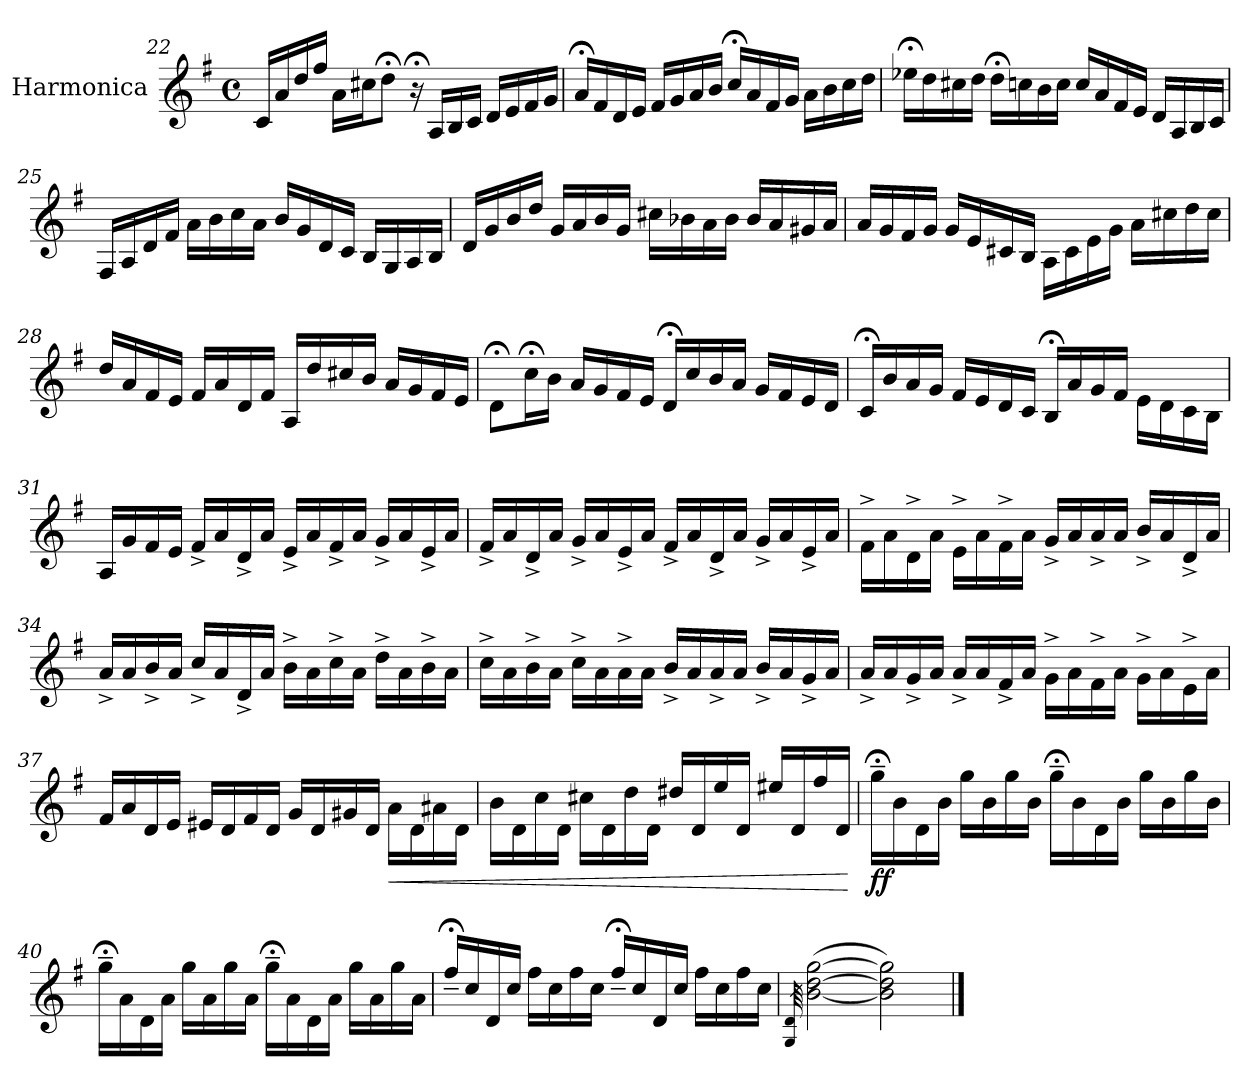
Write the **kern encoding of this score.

**kern	**dynam
*part1	*part1
*staff1	*staff1
*I"Harmonica	*
*I'Harm.	*
*clefG2	*
*k[f#]	*
*M4/4	*
*met(c)	*
=22	=22
16c/LL	.
16a/	.
16dd/	.
*MM70	*
16ff#/JJ	.
16a\LL	.
16cc#X\J	.
8dd;<\J	.
*MM85	*
16r;<	.
16A/LL	.
16B/	.
16c/JJ	.
16d/LL	.
16e/	.
16f#/	.
16g/JJ	.
=23	=23
16a;</LL	.
16f#/	.
16d/	.
16e/JJ	.
16f#/LL	.
16g/	.
16a/	.
16b/JJ	.
16cc;</LL	.
16a/	.
16f#/	.
16g/JJ	.
16a\LL	.
16b\	.
16cc\	.
16dd\JJ	.
!!LO:LB:g=z
=24	=24
16ee-X;<\LL	.
16dd\	.
16cc#X\	.
16dd\JJ	.
16dd;<\LL	.
16ccn\	.
16b\	.
16cc\JJ	.
16cc/LL	.
16a/	.
16f#/	.
16e/JJ	.
16d/LL	.
16A/	.
16B/	.
16c/JJ	.
=25	=25
16F#/LL	.
16A/	.
16d/	.
16f#/JJ	.
16a\LL	.
16b\	.
16cc\	.
16a\JJ	.
16b/LL	.
16g/	.
16d/	.
16c/JJ	.
16B/LL	.
16G/	.
16A/	.
16B/JJ	.
!!LO:LB:g=z
=26	=26
16d/LL	.
16g/	.
16b/	.
16dd/JJ	.
16g/LL	.
16a/	.
16b/	.
16g/JJ	.
16cc#X\LL	.
16b-X\	.
16a\	.
16b-\JJ	.
16b-/LL	.
16a/	.
16g#X/	.
16a/JJ	.
=27	=27
16a/LL	.
16g/	.
16f#/	.
16g/JJ	.
16g/LL	.
16e/	.
16c#X/	.
16B/JJ	.
16A\LL	.
16c#\	.
16e\	.
16g\JJ	.
16a\LL	.
16cc#X\	.
16dd\	.
16cc#\JJ	.
!!LO:LB:g=z
=28	=28
16dd/LL	.
16a/	.
16f#/	.
16e/JJ	.
16f#/LL	.
16a/	.
16d/	.
16f#/JJ	.
16A/LL	.
16dd/	.
16cc#X/	.
16b/JJ	.
16a/LL	.
16g/	.
16f#/	.
16e/JJ	.
=29	=29
8d;<\L	.
*MM90	*
16cc;<\L	.
16b\JJ	.
16a/LL	.
16g/	.
16f#/	.
16e/JJ	.
16d;</LL	.
16cc/	.
16b/	.
16a/JJ	.
16g/LL	.
16f#/	.
16e/	.
16d/JJ	.
=30	=30
16c;</LL	.
16b/	.
16a/	.
16g/JJ	.
16f#/LL	.
16e/	.
16d/	.
16c/JJ	.
16B;</LL	.
16a/	.
16g/	.
16f#/JJ	.
16e\LL	.
16d\	.
16c\	.
16B\JJ	.
!!LO:LB:g=z
=31	=31
16A/LL	.
16g/	.
16f#/	.
16e/JJ	.
*MM95	*
16f#^/LL	.
16a/	.
16d^/	.
16a/JJ	.
16e^/LL	.
16a/	.
16f#^/	.
16a/JJ	.
16g^/LL	.
16a/	.
16e^/	.
16a/JJ	.
=32	=32
16f#^/LL	.
16a/	.
16d^/	.
16a/JJ	.
16g^/LL	.
16a/	.
16e^/	.
16a/JJ	.
16f#^/LL	.
16a/	.
16d^/	.
16a/JJ	.
16g^/LL	.
16a/	.
16e^/	.
16a/JJ	.
=33	=33
16f#^\LL	.
16a\	.
16d^\	.
16a\JJ	.
16e^\LL	.
16a\	.
16f#^\	.
16a\JJ	.
16g^/LL	.
16a/	.
16a^/	.
16a/JJ	.
16b^/LL	.
16a/	.
16d^/	.
16a/JJ	.
!!LO:LB:g=z
=34	=34
16a^/LL	.
16a/	.
16b^/	.
16a/JJ	.
16cc^/LL	.
16a/	.
16d^/	.
16a/JJ	.
16b^\LL	.
16a\	.
16cc^\	.
16a\JJ	.
16dd^\LL	.
16a\	.
16b^\	.
16a\JJ	.
=35	=35
16cc^\LL	.
16a\	.
16b^\	.
16a\JJ	.
16cc^\LL	.
16a\	.
16a^\	.
16a\JJ	.
16b^/LL	.
16a/	.
16a^/	.
16a/JJ	.
16b^/LL	.
16a/	.
16g^/	.
16a/JJ	.
=36	=36
16a^/LL	.
16a/	.
16g^/	.
16a/JJ	.
16a^/LL	.
16a/	.
16f#^/	.
16a/JJ	.
16g^\LL	.
16a\	.
16f#^\	.
16a\JJ	.
16g^\LL	.
16a\	.
16e^\	.
16a\JJ	.
!!LO:LB:g=z
=37	=37
16f#/LL	.
16a/	.
16d/	.
16e/JJ	.
*MM98	*
16e#X/LL	.
16d/	.
16f#/	.
16d/JJ	.
16g/LL	.
16d/	.
16g#X/	.
16d/JJ	.
!	!LO:HP:b
16a\LL	<
16d\	.
16a#X\	.
16d\JJ	.
=38	=38
16b\LL	.
16d\	.
16cc\	.
16d\JJ	.
16cc#X\LL	.
16d\	.
16dd\	.
16d\JJ	.
16dd#X/LL	.
16d/	.
16ee/	.
16d/JJ	.
*MM90	*
16ee#X/LL	.
16d/	.
16ff#/	.
16d/JJ	.
.	[
!!LO:LB:g=z
=39	=39
!	!LO:DY:b
16gg;<~\LL	ff
16b\	.
16d\	.
16b\JJ	.
16gg\LL	.
16b\	.
16gg\	.
16b\JJ	.
16gg;<~\LL	.
16b\	.
16d\	.
16b\JJ	.
16gg\LL	.
16b\	.
16gg\	.
16b\JJ	.
=40	=40
16gg;<~\LL	.
16a\	.
16d\	.
16a\JJ	.
16gg\LL	.
16a\	.
16gg\	.
16a\JJ	.
16gg;<~\LL	.
16a\	.
16d\	.
16a\JJ	.
16gg\LL	.
16a\	.
16gg\	.
16a\JJ	.
=41	=41
16ff#;<~/LL	.
16cc/	.
16d/	.
16cc/JJ	.
16ff#\LL	.
16cc\	.
16ff#\	.
16cc\JJ	.
*MM80	*
16ff#;<~/LL	.
16cc/	.
16d/	.
16cc/JJ	.
16ff#\LL	.
16cc\	.
16ff#\	.
16cc\JJ	.
!!LO:LB:g=z
=42	=42
64qG/ 64qd/	.
(<[2b\ [2dd\ [2gg\	.
2b\] 2dd\] 2gg\])	.
==	==
*-	*-
